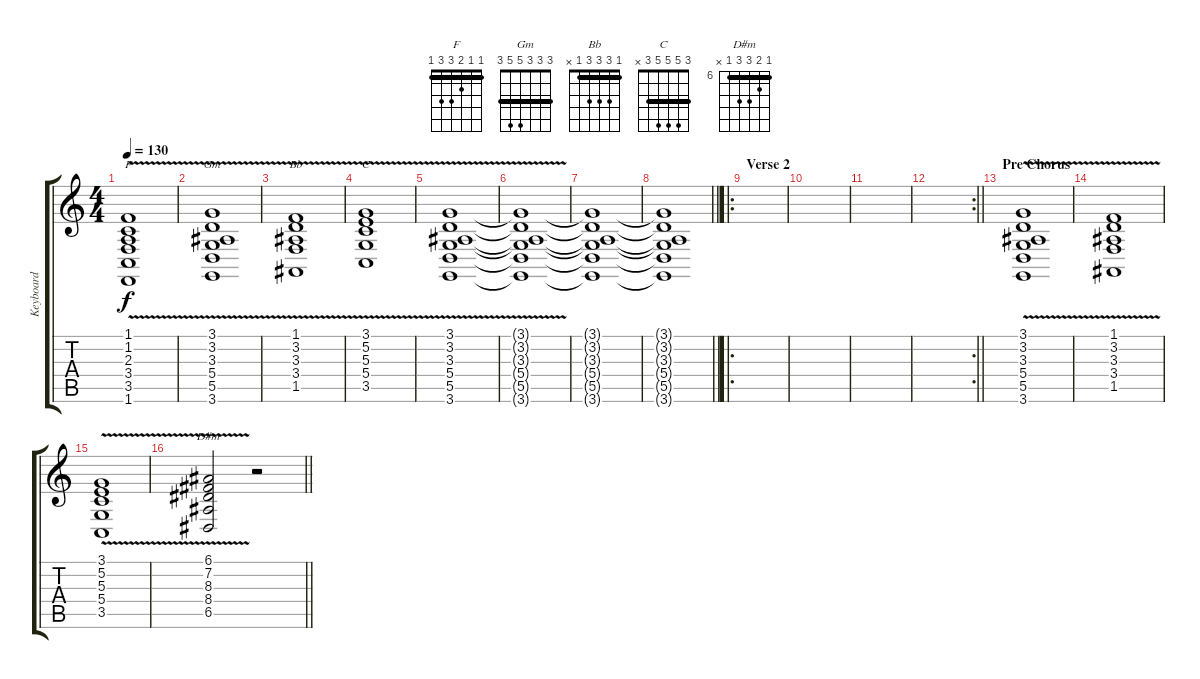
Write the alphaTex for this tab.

\track ("Keyboard" "Keyboard") {instrument drawbarorgan}
\staff {score tabs}
\tuning (E4 B3 G3 D3 A2 E2) {hide}
\chord ("F" 1 1 2 3 3 1) {barre 1}
\chord ("Gm" 3 3 3 5 5 3) {barre 3}
\chord ("Bb" 1 3 3 3 1 x) {barre 1}
\chord ("C" 3 5 5 5 3 x) {barre 3}
\chord ("D#m" 6 7 8 8 6 x) {firstfret 6 barre 6}
\ts (4 4)
\tempo 130
\clef g2
\ks c
(1.1{v} 1.2{v} 2.3{v} 3.4{v} 3.5{v} 1.6{v}).1{ch "F" dy f} |
(3.1{v} 3.2{v} 3.3{v} 5.4{v} 5.5{v} 3.6{v}).1{ch "Gm"} |
(1.1{v} 3.2{v} 3.3{v} 3.4{v} 1.5{v}).1{ch "Bb"} |
(3.1{v} 5.2{v} 5.3{v} 5.4{v} 3.5{v}).1{ch "C"} |
(3.1{v} 3.2{v} 3.3{v} 5.4{v} 5.5{v} 3.6{v}).1 |
(3.1{t} 3.2{t} 3.3{t} 5.4{t} 5.5{t} 3.6{t}).1 |
(3.1{t} 3.2{t} 3.3{t} 5.4{t} 5.5{t} 3.6{t}).1 |
\barLineRight lightlight
(3.1{t} 3.2{t} 3.3{t} 5.4{t} 5.5{t} 3.6{t}).1 |
\ro
\section ("" "Verse 2")
|
|
|
\rc 2
\barLineRight lightlight
|
\section ("" "Pre Chorus")
(3.1{v} 3.2{v} 3.3{v} 5.4{v} 5.5{v} 3.6{v}).1 |
(1.1{v} 3.2{v} 3.3{v} 3.4{v} 1.5{v}).1 |
(3.1{v} 5.2{v} 5.3{v} 5.4{v} 3.5{v}).1 |
\barLineRight lightlight
(6.1{v} 7.2{v} 8.3{v} 8.4{v} 6.5{v}).2{ch "D#m"} r.2
